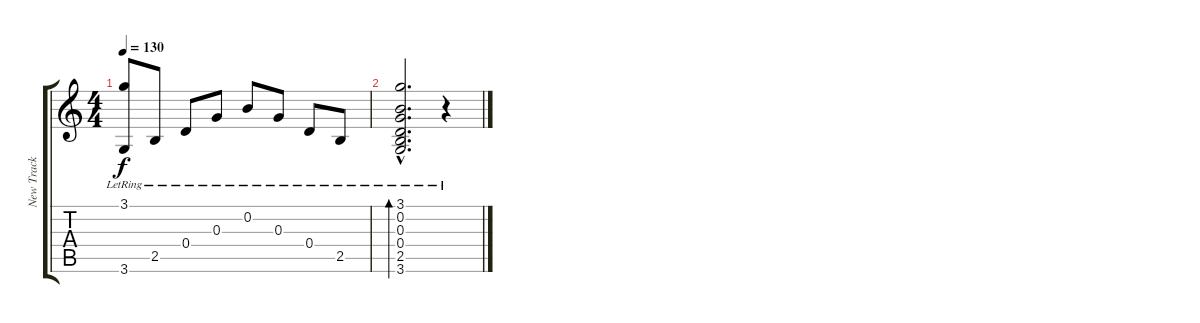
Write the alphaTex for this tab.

\track ("New Track" "New Track") {instrument acousticguitarnylon}
\staff {score tabs}
\tuning (E4 B3 G3 D3 A2 E2) {hide}
\ts (4 4)
\tempo 130
\clef g2
\ks c
(3.1{lr} 3.6{lr}).8{dy f} 2.5{lr}.8 0.4{lr}.8 0.3{lr}.8 0.2{lr}.8 0.3{lr}.8 0.4{lr}.8 2.5{lr}.8 |
(3.1{hac} 0.2{hac} 0.3{hac} 0.4{hac} 2.5{hac} 3.6{hac lr}).2{d bd 480} r.4
